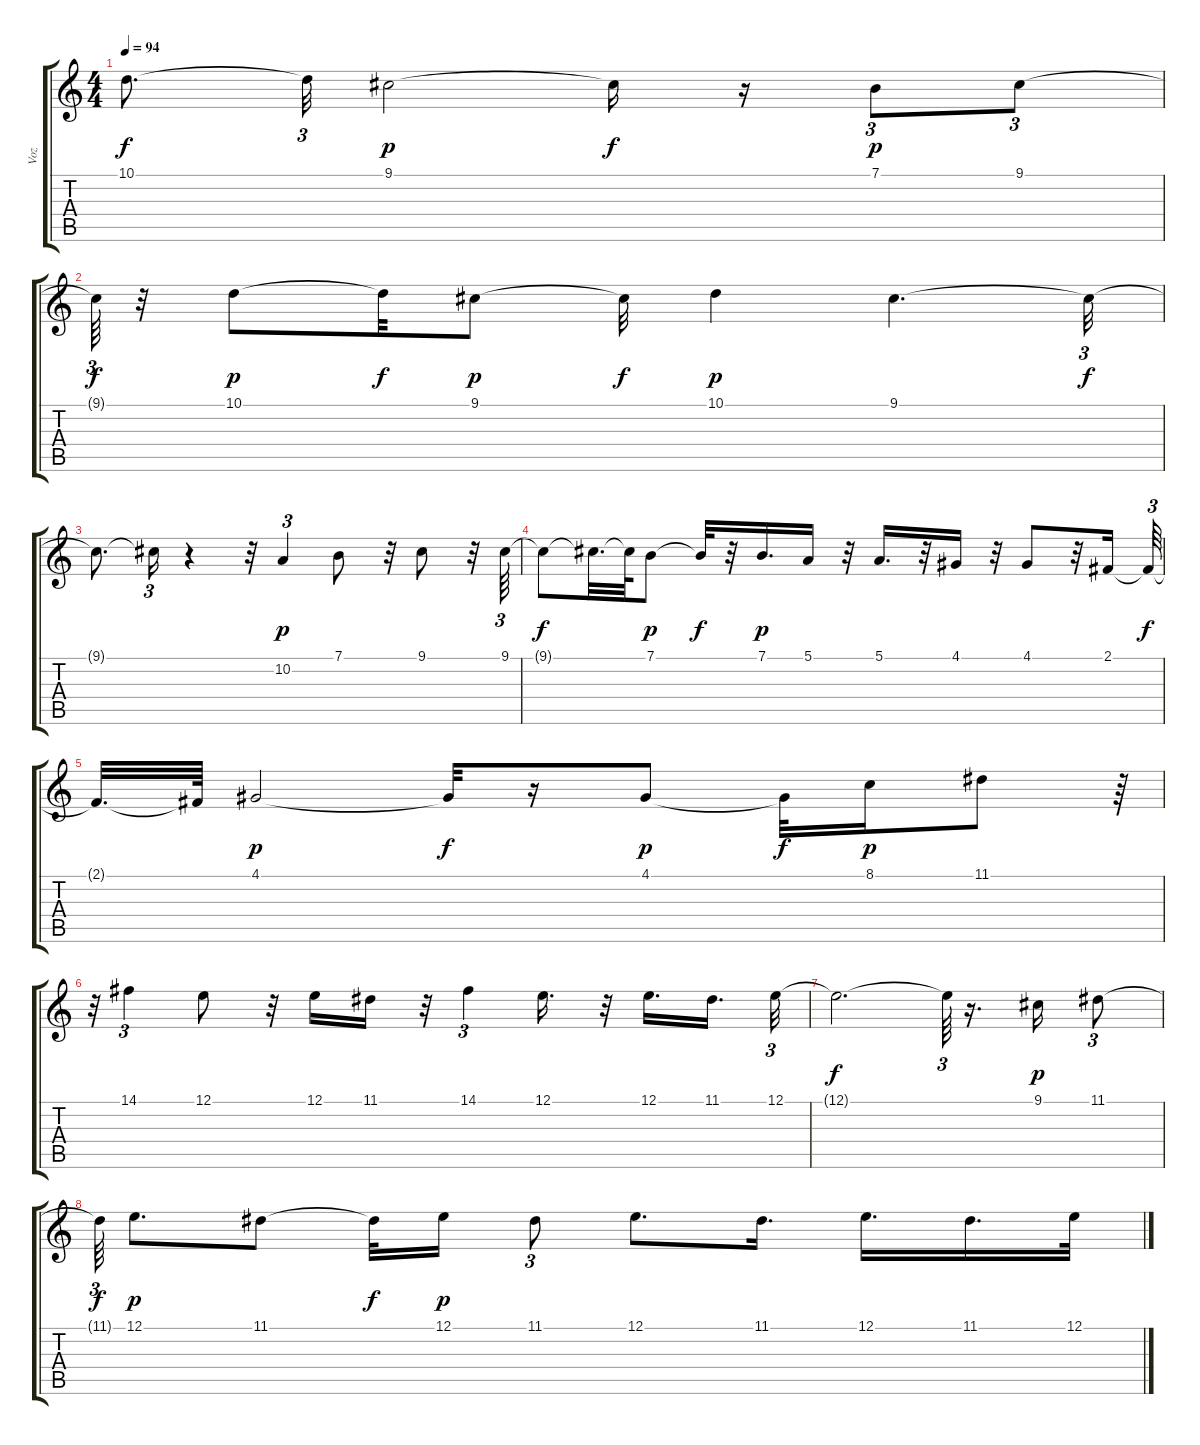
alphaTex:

\track ("Voz" "Voz") {instrument flute}
\staff {score tabs}
\tuning (E4 B3 G3 D3 A2 E2) {hide}
\ts (4 4)
\tempo 94
\clef g2
\ks c
10.1{t}.8{d dy f} 10.1{t}.32{tu (3 2)} 9.1.2{dy p} 9.1{t}.16{dy f} r.16 7.1.8{tu (3 2) dy p} 9.1.8{tu (3 2)} |
9.1{t}.64{tu (3 2) dy f} r.32 10.1.8{dy p} 10.1{t}.32{dy f} 9.1.8{dy p} 9.1{t}.32{dy f} 10.1.4{dy p} 9.1.4{d} 9.1{t}.32{tu (3 2) dy f} |
9.1{t}.8{d} 9.1{t}.16{tu (3 2)} r.4 r.32 10.2.4{tu (3 2) dy p} 7.1.8 r.32 9.1.8 r.32 9.1.64{tu (3 2)} |
9.1{t}.8{dy f} 9.1{t}.32{d} 9.1{t}.64 7.1.8{dy p} 7.1{t}.32{dy f} r.32 7.1.16{d dy p} 5.1.16 r.32 5.1.16{d} r.32 4.1.16 r.32 4.1.8 r.32 2.1.16 2.1{t}.64{tu (3 2) dy f} |
2.1{t}.32{d} 2.1{t}.64 4.1.2{dy p} 4.1{t}.32{dy f} r.16 4.1.8{dy p} 4.1{t}.32{dy f} 8.1.16{dy p} 11.1.8 r.64{tu (3 2)} |
r.32{tu (3 2)} 14.1.4{tu (3 2)} 12.1.8 r.32 12.1.16 11.1.16 r.32 14.1.4{tu (3 2)} 12.1.16{d} r.32 12.1.16{d} 11.1.16{d beam splitsecondary} 12.1.32{tu (3 2)} |
12.1{t}.2{d dy f} 12.1{t}.64{tu (3 2)} r.16{d} 9.1.16{dy p} 11.1.8{tu (3 2)} |
11.1{t}.64{tu (3 2) dy f} 12.1.8{d dy p} 11.1.8 11.1{t}.32{dy f} 12.1.16{dy p} 11.1.8{tu (3 2)} 12.1.8{d} 11.1.16{d} 12.1.16{d} 11.1.16{d} 12.1.32
